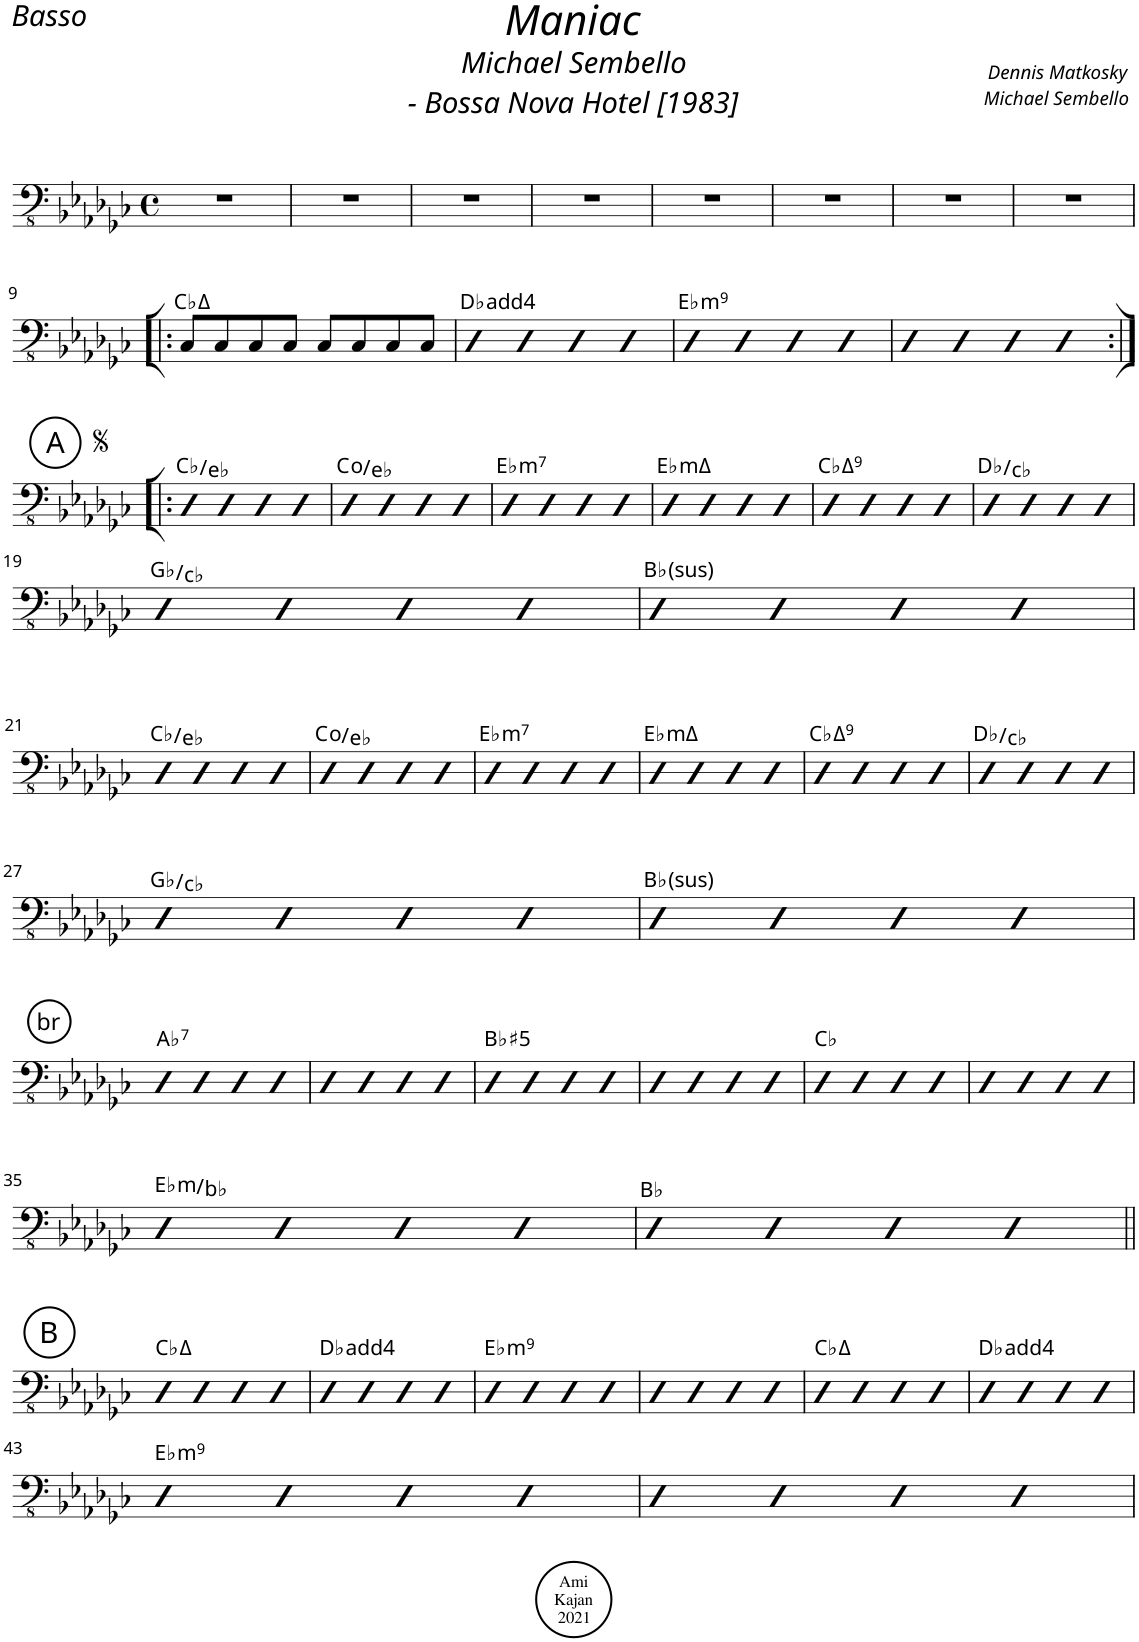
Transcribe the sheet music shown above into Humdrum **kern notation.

**kern	**harte
*part1	*part1
*staff1	*
*I"Acoustic Bass	*
*I'Bass	*
*clefFv4	*
*k[b-e-a-d-g-c-]	*
*M4/4	*
*met(c)	*
=1	=1
1r	.
=2	=2
1r	.
=3	=3
1r	.
=4	=4
1r	.
=5	=5
1r	.
=6	=6
1r	.
=7	=7
1r	.
=8	=8
1r	.
!!LO:LB:g=z
=9!|:	=9!|:
8CC-/L	Cb:maj
8CC-/	.
8CC-/	.
8CC-/J	.
8CC-/L	.
8CC-/	.
8CC-/	.
8CC-/J	.
=10	=10
4DD-	Db:maj(4)
4DD-	.
4DD-	.
4DD-	.
=11	=11
!	!LO:H:kt=m9
4DD-	Eb:min9
4DD-	.
4DD-	.
4DD-	.
=12	=12
4DD-	.
4DD-	.
4DD-	.
4DD-	.
!!LO:LB:g=z
!!LO:REH:place=s1:a:cj:enc=circle:fs=14:t=A
=13:|!|:	=13:|!|:
4DD-	Cb:maj/3
4DD-	.
4DD-	.
4DD-	.
=14	=14
4DD-	C:dim/b3
4DD-	.
4DD-	.
4DD-	.
=15	=15
!	!LO:H:kt=m7
4DD-	Eb:min7
4DD-	.
4DD-	.
4DD-	.
=16	=16
!	!LO:H:kt=mt7
4DD-	Eb:minmaj7
4DD-	.
4DD-	.
4DD-	.
=17	=17
!	!LO:H:kt=9
4DD-	Cb:maj9
4DD-	.
4DD-	.
4DD-	.
=18	=18
4DD-	Db:maj/b7
4DD-	.
4DD-	.
4DD-	.
!!LO:LB:g=z
=19	=19
4DD-	Gb:maj/4
4DD-	.
4DD-	.
4DD-	.
=20	=20
4DD-	Bb:sus4
4DD-	.
4DD-	.
4DD-	.
!!LO:LB:g=z
=21	=21
4DD-	Cb:maj/3
4DD-	.
4DD-	.
4DD-	.
=22	=22
4DD-	C:dim/b3
4DD-	.
4DD-	.
4DD-	.
=23	=23
!	!LO:H:kt=m7
4DD-	Eb:min7
4DD-	.
4DD-	.
4DD-	.
=24	=24
!	!LO:H:kt=mt7
4DD-	Eb:minmaj7
4DD-	.
4DD-	.
4DD-	.
=25	=25
!	!LO:H:kt=9
4DD-	Cb:maj9
4DD-	.
4DD-	.
4DD-	.
=26	=26
4DD-	Db:maj/b7
4DD-	.
4DD-	.
4DD-	.
!!LO:LB:g=z
=27	=27
4DD-	Gb:maj/4
4DD-	.
4DD-	.
4DD-	.
=28	=28
4DD-	Bb:sus4
4DD-	.
4DD-	.
4DD-	.
!!LO:LB:g=z
!!LO:REH:place=s1:a:cj:enc=circle:fs=11:t=br
=29	=29
!	!LO:H:kt=7
4DD-	Ab:7
4DD-	.
4DD-	.
4DD-	.
=30	=30
4DD-	.
4DD-	.
4DD-	.
4DD-	.
=31	=31
4DD-	Bb:(3,#5)
4DD-	.
4DD-	.
4DD-	.
=32	=32
4DD-	.
4DD-	.
4DD-	.
4DD-	.
=33	=33
4DD-	Cb:maj
4DD-	.
4DD-	.
4DD-	.
=34	=34
4DD-	.
4DD-	.
4DD-	.
4DD-	.
!!LO:LB:g=z
=35	=35
!	!LO:H:kt=m
4DD-	Eb:min/5
4DD-	.
4DD-	.
4DD-	.
=36	=36
4DD-	Bb:maj
4DD-	.
4DD-	.
4DD-	.
!!LO:LB:g=z
!!LO:REH:place=s1:a:cj:enc=circle:fs=14:t=B
=37||	=37||
4DD-	Cb:maj
4DD-	.
4DD-	.
4DD-	.
=38	=38
4DD-	Db:maj(4)
4DD-	.
4DD-	.
4DD-	.
=39	=39
!	!LO:H:kt=m9
4DD-	Eb:min9
4DD-	.
4DD-	.
4DD-	.
=40	=40
4DD-	.
4DD-	.
4DD-	.
4DD-	.
=41	=41
4DD-	Cb:maj
4DD-	.
4DD-	.
4DD-	.
=42	=42
4DD-	Db:maj(4)
4DD-	.
4DD-	.
4DD-	.
!!LO:LB:g=z
=43	=43
!	!LO:H:kt=m9
4DD-	Eb:min9
4DD-	.
4DD-	.
4DD-	.
=44	=44
4DD-	.
4DD-	.
4DD-	.
4DD-	.
=	=
*-	*-
